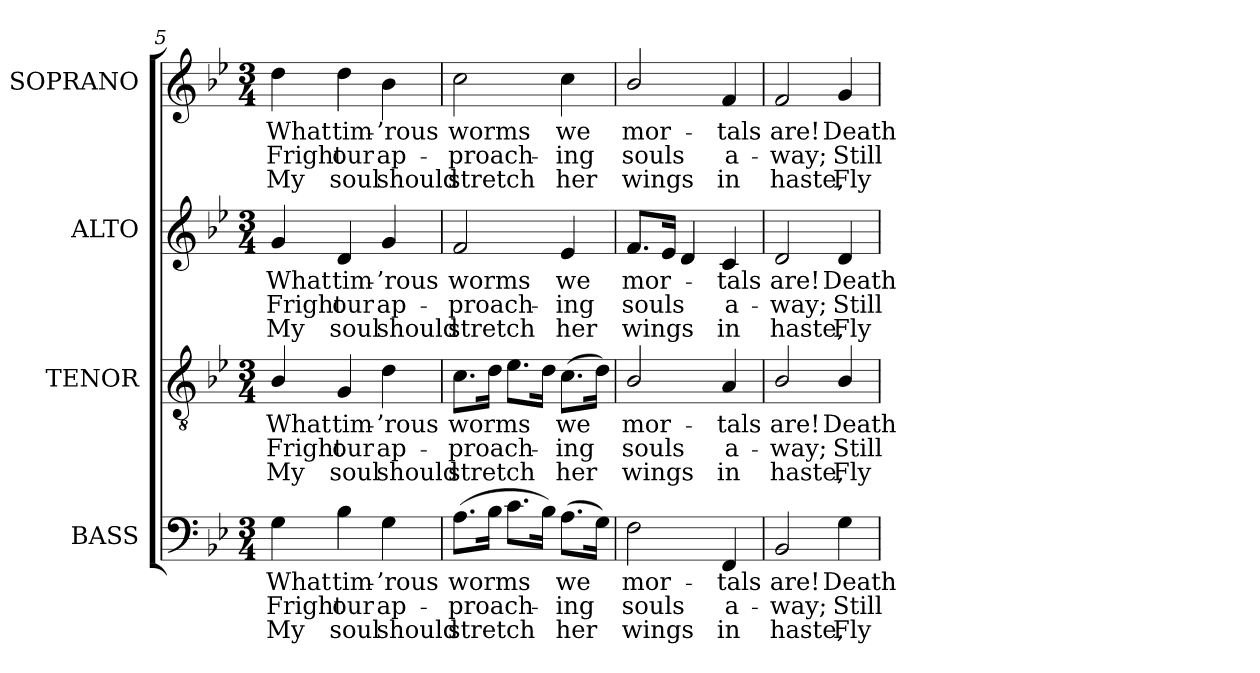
**kern	**text	**text	**text	**kern	**text	**text	**text	**kern	**text	**text	**text	**kern	**text	**text	**text
*part4	*part4	*part4	*part4	*part3	*part3	*part3	*part3	*part2	*part2	*part2	*part2	*part1	*part1	*part1	*part1
*staff4	*staff4	*staff4	*staff4	*staff3	*staff3	*staff3	*staff3	*staff2	*staff2	*staff2	*staff2	*staff1	*staff1	*staff1	*staff1
*I"BASS	*	*	*	*I"TENOR	*	*	*	*I"ALTO	*	*	*	*I"SOPRANO	*	*	*
*I'B.	*	*	*	*I'T.	*	*	*	*I'A.	*	*	*	*I'S.	*	*	*
*clefF4	*	*	*	*clefGv2	*	*	*	*clefG2	*	*	*	*clefG2	*	*	*
*	*	*	*	*ITrd7c12	*	*	*	*	*	*	*	*	*	*	*
*k[b-e-]	*	*	*	*k[b-e-]	*	*	*	*k[b-e-]	*	*	*	*k[b-e-]	*	*	*
*g:	*	*	*	*g:	*	*	*	*g:	*	*	*	*g:	*	*	*
*M3/4	*	*	*	*M3/4	*	*	*	*M3/4	*	*	*	*M3/4	*	*	*
=5	=5	=5	=5	=5	=5	=5	=5	=5	=5	=5	=5	=5	=5	=5	=5
!	!LO:LY:b:color=#000000	!LO:LY:b:color=#000000	!LO:LY:b:color=#000000	!	!	!	!	!	!	!	!	!	!	!	!
!	!	!	!	!	!LO:LY:b:color=#000000	!LO:LY:b:color=#000000	!LO:LY:b:color=#000000	!	!	!	!	!	!	!	!
!	!	!	!	!	!	!	!	!	!LO:LY:b:color=#000000	!LO:LY:b:color=#000000	!LO:LY:b:color=#000000	!	!	!	!
!	!	!	!	!	!	!	!	!	!	!	!	!	!LO:LY:b:color=#000000	!LO:LY:b:color=#000000	!LO:LY:b:color=#000000
4Gi\	What	Fright	My	4BB-i/	What	Fright	My	4gi/	What	Fright	My	4ddi\	What	Fright	My
!	!LO:LY:b:color=#000000	!LO:LY:b:color=#000000	!LO:LY:b:color=#000000	!	!	!	!	!	!	!	!	!	!	!	!
!	!	!	!	!	!LO:LY:b:color=#000000	!LO:LY:b:color=#000000	!LO:LY:b:color=#000000	!	!	!	!	!	!	!	!
!	!	!	!	!	!	!	!	!	!LO:LY:b:color=#000000	!LO:LY:b:color=#000000	!LO:LY:b:color=#000000	!	!	!	!
!	!	!	!	!	!	!	!	!	!	!	!	!	!LO:LY:b:color=#000000	!LO:LY:b:color=#000000	!LO:LY:b:color=#000000
4B-i\	tim-	our	soul	4GGi/	tim-	our	soul	4di/	tim-	our	soul	4ddi\	tim-	our	soul
!	!LO:LY:b:color=#000000	!LO:LY:b:color=#000000	!LO:LY:b:color=#000000	!	!	!	!	!	!	!	!	!	!	!	!
!	!	!	!	!	!LO:LY:b:color=#000000	!LO:LY:b:color=#000000	!LO:LY:b:color=#000000	!	!	!	!	!	!	!	!
!	!	!	!	!	!	!	!	!	!LO:LY:b:color=#000000	!LO:LY:b:color=#000000	!LO:LY:b:color=#000000	!	!	!	!
!	!	!	!	!	!	!	!	!	!	!	!	!	!LO:LY:b:color=#000000	!LO:LY:b:color=#000000	!LO:LY:b:color=#000000
4Gi\	-’rous	ap-	should	4Di\	-’rous	ap-	should	4gi/	-’rous	ap-	should	4b-i\	-’rous	ap-	should
=6	=6	=6	=6	=6	=6	=6	=6	=6	=6	=6	=6	=6	=6	=6	=6
!	!LO:LY:b:color=#000000	!LO:LY:b:color=#000000	!LO:LY:b:color=#000000	!	!	!	!	!	!	!	!	!	!	!	!
!	!	!	!	!	!LO:LY:b:color=#000000	!LO:LY:b:color=#000000	!LO:LY:b:color=#000000	!	!	!	!	!	!	!	!
!	!	!	!	!	!	!	!	!	!LO:LY:b:color=#000000	!LO:LY:b:color=#000000	!LO:LY:b:color=#000000	!	!	!	!
!	!	!	!	!	!	!	!	!	!	!	!	!	!LO:LY:b:color=#000000	!LO:LY:b:color=#000000	!LO:LY:b:color=#000000
(8.Ai\L	worms	-proach-	stretch	8.Ci\L	worms	-proach-	stretch	2fi/	worms	-proach-	stretch	2cci\	worms	-proach-	stretch
16B-i\Jk	.	.	.	16Di\Jk	.	.	.	.	.	.	.	.	.	.	.
8.ci\L	.	.	.	8.E-i\L	.	.	.	.	.	.	.	.	.	.	.
16B-i\Jk)	.	.	.	16Di\Jk	.	.	.	.	.	.	.	.	.	.	.
!	!LO:LY:b:color=#000000	!LO:LY:b:color=#000000	!LO:LY:b:color=#000000	!	!	!	!	!	!	!	!	!	!	!	!
!	!	!	!	!	!LO:LY:b:color=#000000	!LO:LY:b:color=#000000	!LO:LY:b:color=#000000	!	!	!	!	!	!	!	!
!	!	!	!	!	!	!	!	!	!LO:LY:b:color=#000000	!LO:LY:b:color=#000000	!LO:LY:b:color=#000000	!	!	!	!
!	!	!	!	!	!	!	!	!	!	!	!	!	!LO:LY:b:color=#000000	!LO:LY:b:color=#000000	!LO:LY:b:color=#000000
(8.Ai\L	we	-ing	her	(8.Ci\L	we	-ing	her	4e-i/	we	-ing	her	4cci\	we	-ing	her
16Gi\Jk)	.	.	.	16Di\Jk)	.	.	.	.	.	.	.	.	.	.	.
=7	=7	=7	=7	=7	=7	=7	=7	=7	=7	=7	=7	=7	=7	=7	=7
!	!LO:LY:b:color=#000000	!LO:LY:b:color=#000000	!LO:LY:b:color=#000000	!	!	!	!	!	!	!	!	!	!	!	!
!	!	!	!	!	!LO:LY:b:color=#000000	!LO:LY:b:color=#000000	!LO:LY:b:color=#000000	!	!	!	!	!	!	!	!
!	!	!	!	!	!	!	!	!	!LO:LY:b:color=#000000	!LO:LY:b:color=#000000	!LO:LY:b:color=#000000	!	!	!	!
!	!	!	!	!	!	!	!	!	!	!	!	!	!LO:LY:b:color=#000000	!LO:LY:b:color=#000000	!LO:LY:b:color=#000000
2Fi\	mor-	souls	wings	2BB-i/	mor-	souls	wings	8.fi/L	mor-	souls	wings	2b-i/	mor-	souls	wings
.	.	.	.	.	.	.	.	16e-i/Jk	.	.	.	.	.	.	.
.	.	.	.	.	.	.	.	4di/	.	.	.	.	.	.	.
!	!LO:LY:b:color=#000000	!LO:LY:b:color=#000000	!LO:LY:b:color=#000000	!	!	!	!	!	!	!	!	!	!	!	!
!	!	!	!	!	!LO:LY:b:color=#000000	!LO:LY:b:color=#000000	!LO:LY:b:color=#000000	!	!	!	!	!	!	!	!
!	!	!	!	!	!	!	!	!	!LO:LY:b:color=#000000	!LO:LY:b:color=#000000	!LO:LY:b:color=#000000	!	!	!	!
!	!	!	!	!	!	!	!	!	!	!	!	!	!LO:LY:b:color=#000000	!LO:LY:b:color=#000000	!LO:LY:b:color=#000000
4FFi/	-tals	a-	in	4AAi/	-tals	a-	in	4ci/	-tals	a-	in	4fi/	-tals	a-	in
=8	=8	=8	=8	=8	=8	=8	=8	=8	=8	=8	=8	=8	=8	=8	=8
!	!LO:LY:b:color=#000000	!LO:LY:b:color=#000000	!LO:LY:b:color=#000000	!	!	!	!	!	!	!	!	!	!	!	!
!	!	!	!	!	!LO:LY:b:color=#000000	!LO:LY:b:color=#000000	!LO:LY:b:color=#000000	!	!	!	!	!	!	!	!
!	!	!	!	!	!	!	!	!	!LO:LY:b:color=#000000	!LO:LY:b:color=#000000	!LO:LY:b:color=#000000	!	!	!	!
!	!	!	!	!	!	!	!	!	!	!	!	!	!LO:LY:b:color=#000000	!LO:LY:b:color=#000000	!LO:LY:b:color=#000000
2BB-i/	are!	-way;	haste,	2BB-i/	are!	-way;	haste,	2di/	are!	-way;	haste,	2fi/	are!	-way;	haste,
!	!LO:LY:b:color=#000000	!LO:LY:b:color=#000000	!LO:LY:b:color=#000000	!	!	!	!	!	!	!	!	!	!	!	!
!	!	!	!	!	!LO:LY:b:color=#000000	!LO:LY:b:color=#000000	!LO:LY:b:color=#000000	!	!	!	!	!	!	!	!
!	!	!	!	!	!	!	!	!	!LO:LY:b:color=#000000	!LO:LY:b:color=#000000	!LO:LY:b:color=#000000	!	!	!	!
!	!	!	!	!	!	!	!	!	!	!	!	!	!LO:LY:b:color=#000000	!LO:LY:b:color=#000000	!LO:LY:b:color=#000000
4Gi\	Death	Still	Fly	4BB-i/	Death	Still	Fly	4di/	Death	Still	Fly	4gi/	Death	Still	Fly
=	=	=	=	=	=	=	=	=	=	=	=	=	=	=	=
*-	*-	*-	*-	*-	*-	*-	*-	*-	*-	*-	*-	*-	*-	*-	*-
